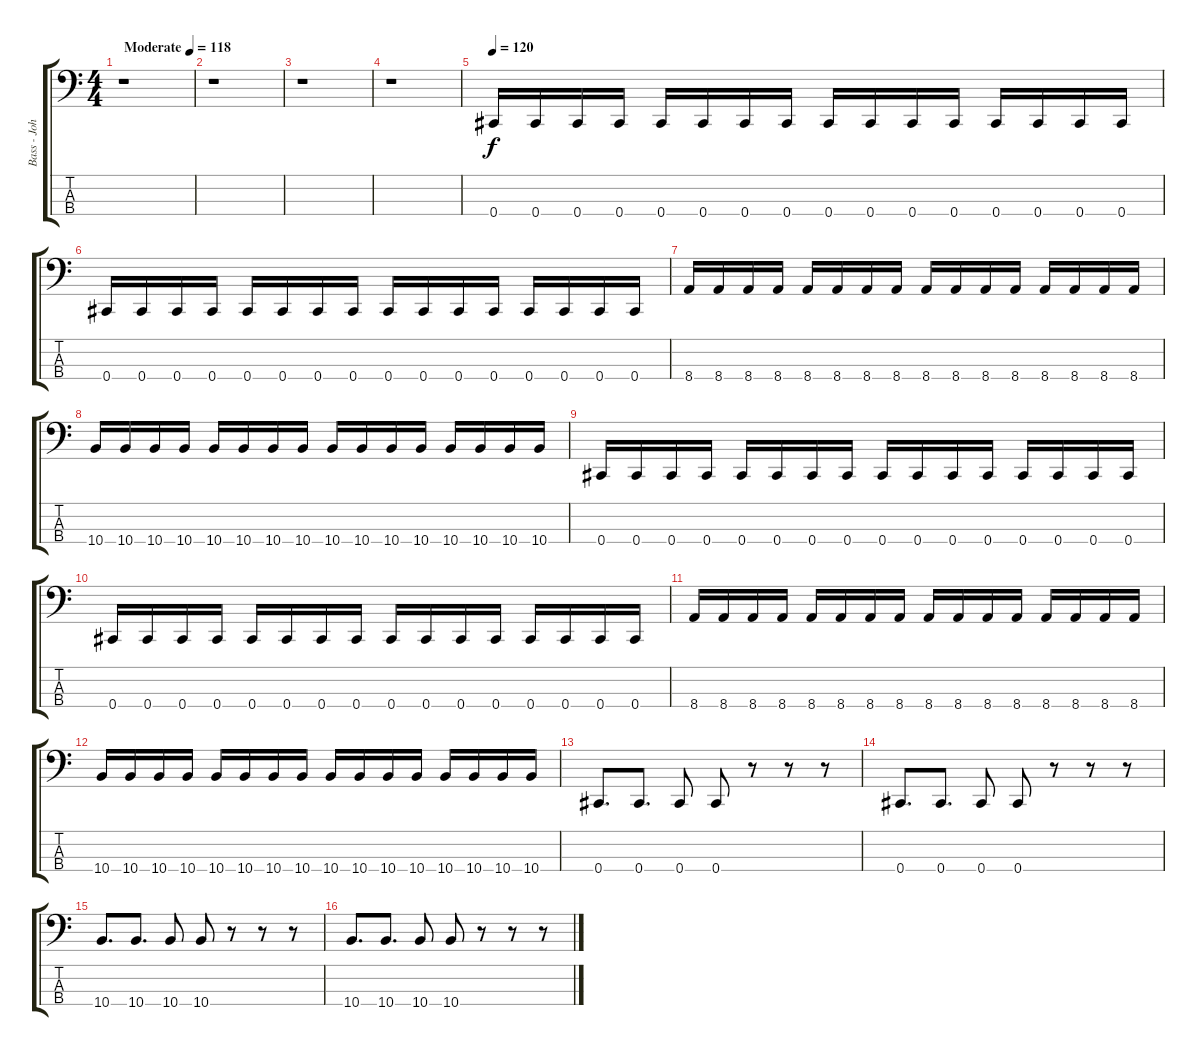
\track ("Bass - John Holgado" "Bass - Joh") {instrument electricbasspick}
\staff {score tabs}
\tuning (Gb2 Db2 Ab1 Db1) {hide}
\ts (4 4)
\tempo (118 "Moderate")
\clef f4
\ks c
r.1{dy f instrument electricbasspick} |
r.1 |
r.1 |
r.1 |
\tempo 120
0.4.16 0.4.16 0.4.16 0.4.16 0.4.16 0.4.16 0.4.16 0.4.16 0.4.16 0.4.16 0.4.16 0.4.16 0.4.16 0.4.16 0.4.16 0.4.16 |
0.4.16 0.4.16 0.4.16 0.4.16 0.4.16 0.4.16 0.4.16 0.4.16 0.4.16 0.4.16 0.4.16 0.4.16 0.4.16 0.4.16 0.4.16 0.4.16 |
8.4.16 8.4.16 8.4.16 8.4.16 8.4.16 8.4.16 8.4.16 8.4.16 8.4.16 8.4.16 8.4.16 8.4.16 8.4.16 8.4.16 8.4.16 8.4.16 |
10.4.16 10.4.16 10.4.16 10.4.16 10.4.16 10.4.16 10.4.16 10.4.16 10.4.16 10.4.16 10.4.16 10.4.16 10.4.16 10.4.16 10.4.16 10.4.16 |
0.4.16 0.4.16 0.4.16 0.4.16 0.4.16 0.4.16 0.4.16 0.4.16 0.4.16 0.4.16 0.4.16 0.4.16 0.4.16 0.4.16 0.4.16 0.4.16 |
0.4.16 0.4.16 0.4.16 0.4.16 0.4.16 0.4.16 0.4.16 0.4.16 0.4.16 0.4.16 0.4.16 0.4.16 0.4.16 0.4.16 0.4.16 0.4.16 |
8.4.16 8.4.16 8.4.16 8.4.16 8.4.16 8.4.16 8.4.16 8.4.16 8.4.16 8.4.16 8.4.16 8.4.16 8.4.16 8.4.16 8.4.16 8.4.16 |
10.4.16 10.4.16 10.4.16 10.4.16 10.4.16 10.4.16 10.4.16 10.4.16 10.4.16 10.4.16 10.4.16 10.4.16 10.4.16 10.4.16 10.4.16 10.4.16 |
0.4.8{d} 0.4.8{d} 0.4.8 0.4.8 r.8 r.8 r.8 |
0.4.8{d} 0.4.8{d} 0.4.8 0.4.8 r.8 r.8 r.8 |
10.4.8{d} 10.4.8{d} 10.4.8 10.4.8 r.8 r.8 r.8 |
10.4.8{d} 10.4.8{d} 10.4.8 10.4.8 r.8 r.8 r.8
